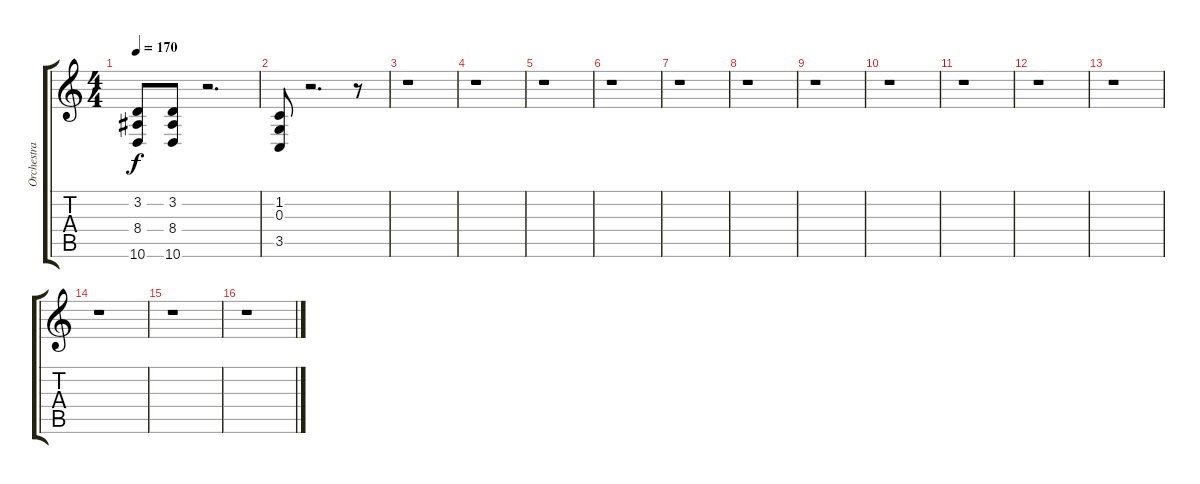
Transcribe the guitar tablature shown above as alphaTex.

\track ("Orchestra Hit" "Orchestra ") {instrument orchestrahit}
\staff {score tabs}
\tuning (E4 B3 G3 D3 A2 E2) {hide}
\ts (4 4)
\tempo 170
\clef g2
\ks c
(3.2 8.4 10.6).8{dy f} (3.2 8.4 10.6).8 r.2{d} |
(1.2 0.3 3.5).8 r.2{d} r.8 |
r.1 |
r.1 |
r.1 |
r.1 |
r.1 |
r.1 |
r.1 |
r.1 |
r.1 |
r.1 |
r.1 |
r.1 |
r.1 |
r.1
